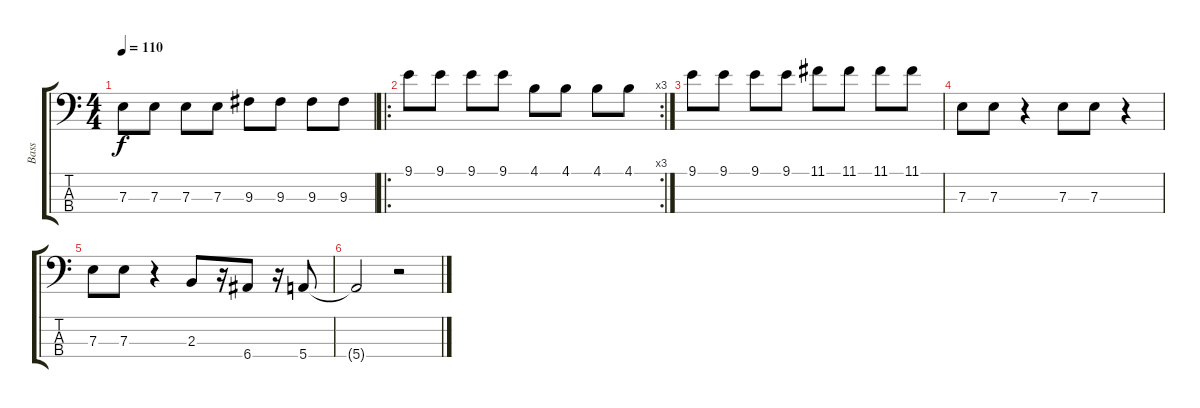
\track ("Bass" "Bass") {instrument distortionguitar}
\staff {score tabs}
\tuning (G2 D2 A1 E1) {hide}
\ts (4 4)
\tempo 110
\clef f4
\ks c
7.3.8{dy f} 7.3.8 7.3.8 7.3.8 9.3.8 9.3.8 9.3.8 9.3.8 |
\ro
\rc 3
9.1.8 9.1.8 9.1.8 9.1.8 4.1.8 4.1.8 4.1.8 4.1.8 |
9.1.8 9.1.8 9.1.8 9.1.8 11.1.8 11.1.8 11.1.8 11.1.8 |
7.3.8 7.3.8 r.4 7.3.8 7.3.8 r.4 |
7.3.8 7.3.8 r.4 2.3.8 r.16 6.4.8 r.16 5.4.8 |
5.4{t}.2 r.2
